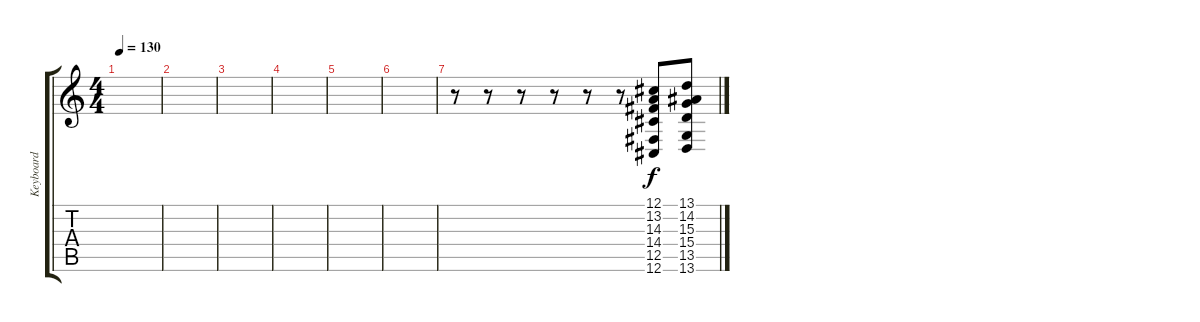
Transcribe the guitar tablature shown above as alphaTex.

\track ("Keyboard" "Keyboard") {instrument stringensemble1}
\staff {score tabs}
\tuning (Db4 Ab3 E3 B2 Gb2 Db2) {hide}
\ts (4 4)
\tempo 130
\clef g2
\ks c
|
|
|
|
|
|
r.8 r.8 r.8 r.8 r.8 r.8 (12.1 13.2 14.3 14.4 12.5 12.6).8 (13.1 14.2 15.3 15.4 13.5 13.6).8
